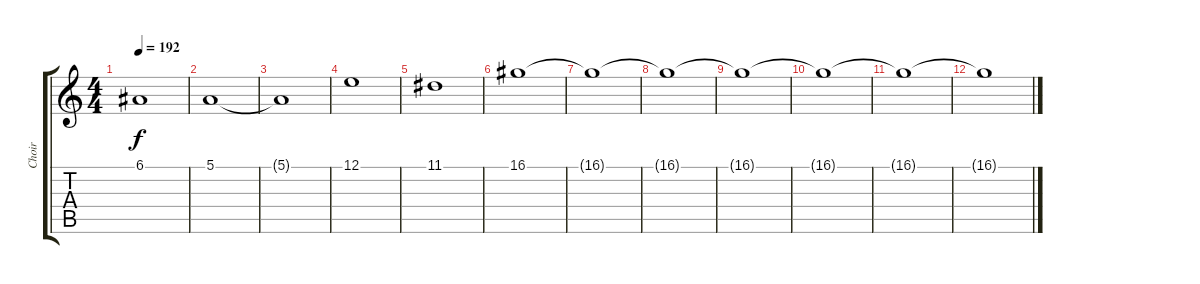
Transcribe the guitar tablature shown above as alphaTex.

\track ("Choir" "Choir") {instrument choiraahs}
\staff {score tabs}
\tuning (E4 B3 G3 D3 A2 E2) {hide}
\ts (4 4)
\tempo 192
\clef g2
\ks c
6.1{t}.1{dy f} |
5.1.1 |
5.1{t}.1 |
12.1.1 |
11.1.1 |
16.1.1{instrument violin} |
16.1{t}.1 |
16.1{t}.1 |
16.1{t}.1 |
16.1{t}.1 |
16.1{t}.1 |
16.1{t}.1
